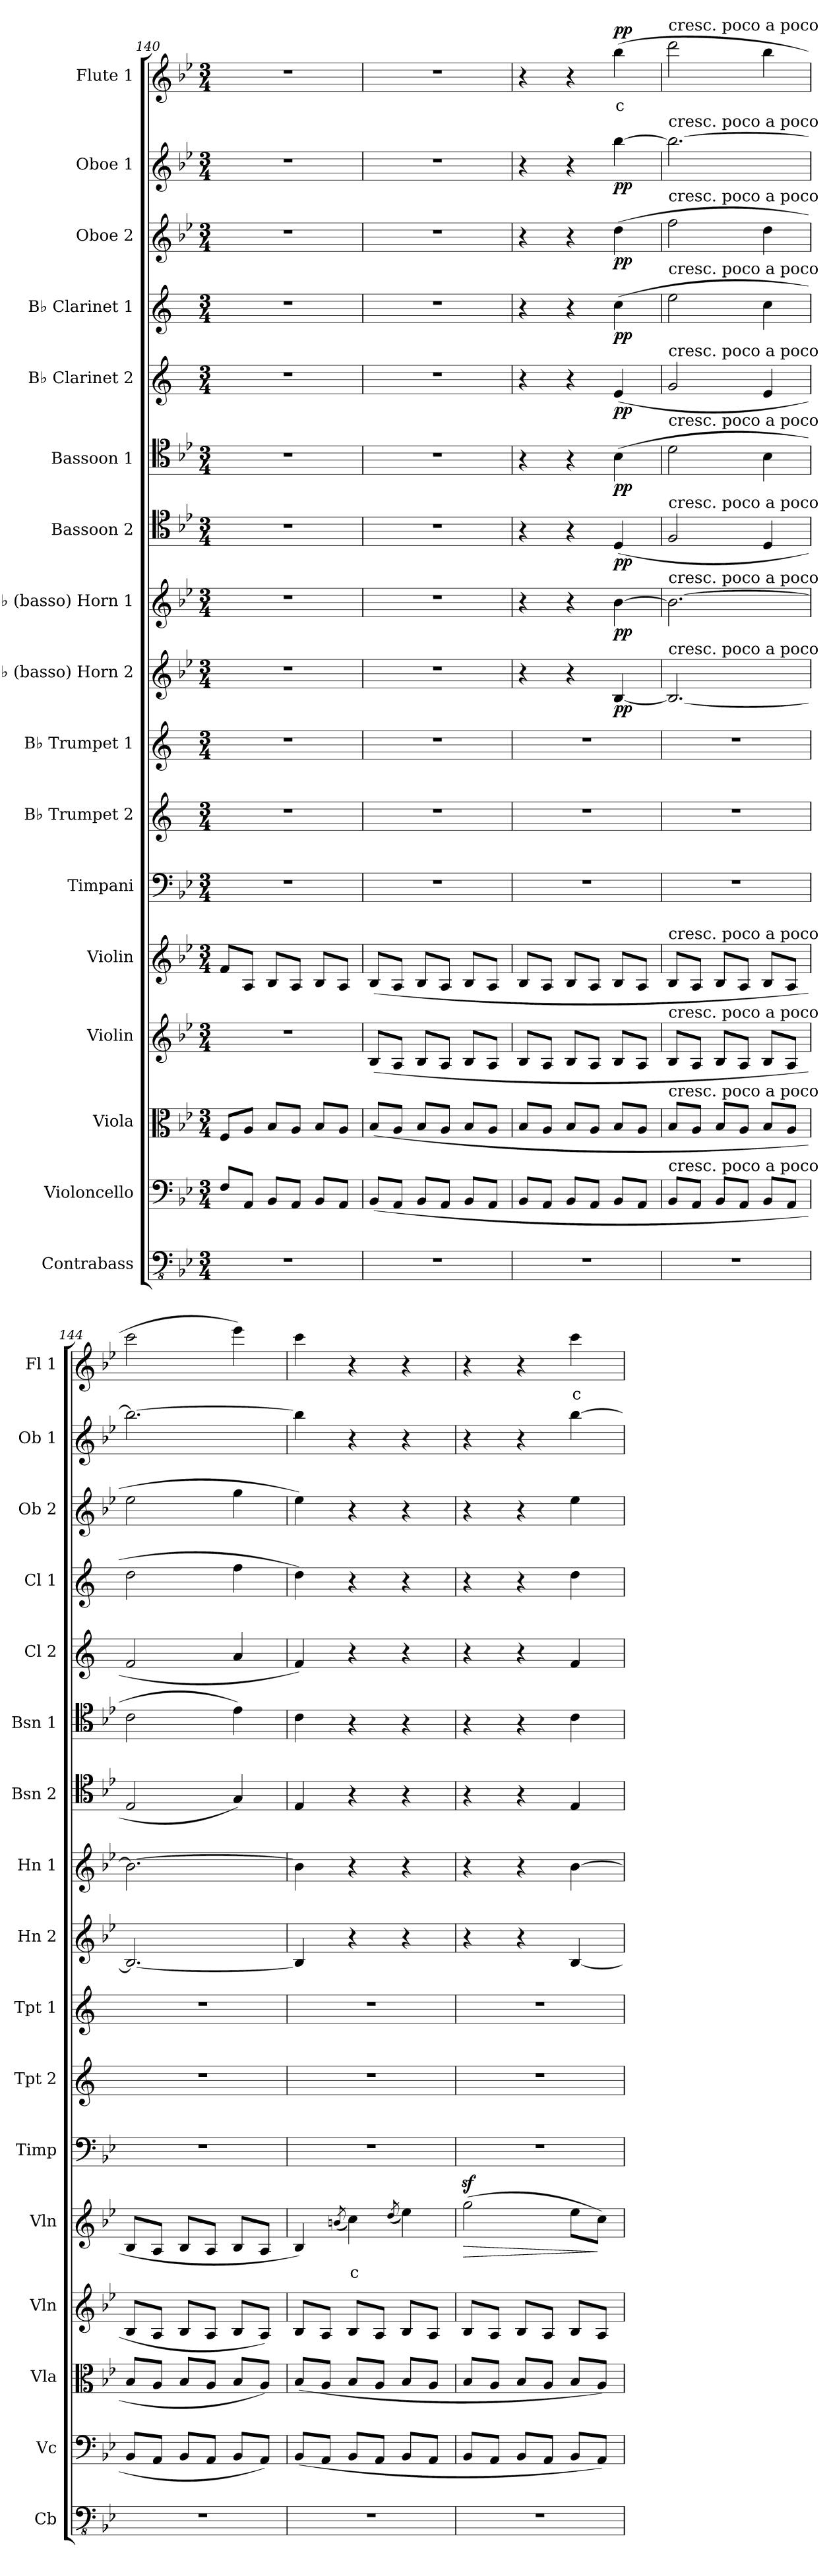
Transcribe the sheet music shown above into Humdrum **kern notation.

**kern	**kern	**kern	**kern	**kern	**text	**dynam	**kern	**kern	**kern	**kern	**dynam	**kern	**dynam	**kern	**dynam	**kern	**dynam	**kern	**dynam	**kern	**dynam	**kern	**dynam	**kern	**dynam	**kern	**text	**dynam
*part17	*part16	*part15	*part14	*part13	*part13	*part13	*part12	*part11	*part10	*part9	*part9	*part8	*part8	*part7	*part7	*part6	*part6	*part5	*part5	*part4	*part4	*part3	*part3	*part2	*part2	*part1	*part1	*part1
*staff17	*staff16	*staff15	*staff14	*staff13	*staff13	*staff13	*staff12	*staff11	*staff10	*staff9	*staff9	*staff8	*staff8	*staff7	*staff7	*staff6	*staff6	*staff5	*staff5	*staff4	*staff4	*staff3	*staff3	*staff2	*staff2	*staff1	*staff1	*staff1
*I"Contrabass	*I"Violoncello	*I"Viola	*I"Violin	*I"Violin	*	*	*I"Timpani	*I"B♭ Trumpet 2	*I"B♭ Trumpet 1	*I"B♭ (basso) Horn 2	*	*I"B♭ (basso) Horn 1	*	*I"Bassoon 2	*	*I"Bassoon 1	*	*I"B♭ Clarinet 2	*	*I"B♭ Clarinet 1	*	*I"Oboe 2	*	*I"Oboe 1	*	*I"Flute 1	*	*
*I'Cb	*I'Vc	*I'Vla	*I'Vln	*I'Vln	*	*	*I'Timp	*I'Tpt 2	*I'Tpt 1	*I'Hn 2	*	*I'Hn 1	*	*I'Bsn 2	*	*I'Bsn 1	*	*I'Cl 2	*	*I'Cl 1	*	*I'Ob 2	*	*I'Ob 1	*	*I'Fl 1	*	*
*clefFv4	*clefF4	*clefC3	*clefG2	*clefG2	*	*	*clefF4	*clefG2	*clefG2	*clefG2	*	*clefG2	*	*clefC4	*	*clefC4	*	*clefG2	*	*clefG2	*	*clefG2	*	*clefG2	*	*clefG2	*	*
*	*	*	*	*	*	*	*	*ITrd1c2	*ITrd1c2	*ITrd8c14	*	*ITrd8c14	*	*	*	*	*	*ITrd1c2	*	*ITrd1c2	*	*	*	*	*	*	*	*
*k[b-e-]	*k[b-e-]	*k[b-e-]	*k[b-e-]	*k[b-e-]	*	*	*k[b-e-]	*k[b-e-]	*k[b-e-]	*k[b-e-]	*	*k[b-e-]	*	*k[b-e-]	*	*k[b-e-]	*	*k[b-e-]	*	*k[b-e-]	*	*k[b-e-]	*	*k[b-e-]	*	*k[b-e-]	*	*
*M3/4	*M3/4	*M3/4	*M3/4	*M3/4	*	*	*M3/4	*M3/4	*M3/4	*M3/4	*	*M3/4	*	*M3/4	*	*M3/4	*	*M3/4	*	*M3/4	*	*M3/4	*	*M3/4	*	*M3/4	*	*
=140	=140	=140	=140	=140	=140	=140	=140	=140	=140	=140	=140	=140	=140	=140	=140	=140	=140	=140	=140	=140	=140	=140	=140	=140	=140	=140	=140	=140
2.r	8F/L	8F/L	2.r	8f/L	.	.	2.r	2.r	2.r	2.r	.	2.r	.	2.r	.	2.r	.	2.r	.	2.r	.	2.r	.	2.r	.	2.r	.	.
.	8AA/J	8A/J	.	8A/J	.	.	.	.	.	.	.	.	.	.	.	.	.	.	.	.	.	.	.	.	.	.	.	.
.	8BB-/L	8B-/L	.	8B-/L	.	.	.	.	.	.	.	.	.	.	.	.	.	.	.	.	.	.	.	.	.	.	.	.
.	8AA/J	8A/J	.	8A/J	.	.	.	.	.	.	.	.	.	.	.	.	.	.	.	.	.	.	.	.	.	.	.	.
.	8BB-/L	8B-/L	.	8B-/L	.	.	.	.	.	.	.	.	.	.	.	.	.	.	.	.	.	.	.	.	.	.	.	.
.	8AA/J	8A/J	.	8A/J	.	.	.	.	.	.	.	.	.	.	.	.	.	.	.	.	.	.	.	.	.	.	.	.
=141	=141	=141	=141	=141	=141	=141	=141	=141	=141	=141	=141	=141	=141	=141	=141	=141	=141	=141	=141	=141	=141	=141	=141	=141	=141	=141	=141	=141
2.r	(>8BB-/L	(>8B-/L	(>8B-/L	(>8B-/L	.	.	2.r	2.r	2.r	2.r	.	2.r	.	2.r	.	2.r	.	2.r	.	2.r	.	2.r	.	2.r	.	2.r	.	.
.	8AA/J	8A/J	8A/J	8A/J	.	.	.	.	.	.	.	.	.	.	.	.	.	.	.	.	.	.	.	.	.	.	.	.
.	8BB-/L	8B-/L	8B-/L	8B-/L	.	.	.	.	.	.	.	.	.	.	.	.	.	.	.	.	.	.	.	.	.	.	.	.
.	8AA/J	8A/J	8A/J	8A/J	.	.	.	.	.	.	.	.	.	.	.	.	.	.	.	.	.	.	.	.	.	.	.	.
.	8BB-/L	8B-/L	8B-/L	8B-/L	.	.	.	.	.	.	.	.	.	.	.	.	.	.	.	.	.	.	.	.	.	.	.	.
.	8AA/J	8A/J	8A/J	8A/J	.	.	.	.	.	.	.	.	.	.	.	.	.	.	.	.	.	.	.	.	.	.	.	.
=142	=142	=142	=142	=142	=142	=142	=142	=142	=142	=142	=142	=142	=142	=142	=142	=142	=142	=142	=142	=142	=142	=142	=142	=142	=142	=142	=142	=142
2.r	8BB-/L	8B-/L	8B-/L	8B-/L	.	.	2.r	2.r	2.r	4r	.	4r	.	4r	.	4r	.	4r	.	4r	.	4r	.	4r	.	4r	.	.
.	8AA/J	8A/J	8A/J	8A/J	.	.	.	.	.	.	.	.	.	.	.	.	.	.	.	.	.	.	.	.	.	.	.	.
.	8BB-/L	8B-/L	8B-/L	8B-/L	.	.	.	.	.	4r	.	4r	.	4r	.	4r	.	4r	.	4r	.	4r	.	4r	.	4r	.	.
.	8AA/J	8A/J	8A/J	8A/J	.	.	.	.	.	.	.	.	.	.	.	.	.	.	.	.	.	.	.	.	.	.	.	.
!	!	!	!	!	!	!	!	!	!	!	!LO:DY:b	!	!LO:DY:b	!	!LO:DY:b	!	!LO:DY:b	!	!LO:DY:b	!	!LO:DY:b	!	!LO:DY:b	!	!LO:DY:b	!	!LO:LY:b:color=#FF0000	!LO:DY:b
.	8BB-/L	8B-/L	8B-/L	8B-/L	.	.	.	.	.	[4BB-/	pp	[4B-\	pp	(>4D/	pp	(>4B-\	pp	(>4d/	pp	(>4b-\	pp	(>4dd\	pp	[4bb-\	pp	(>4bb-\	c	pp
.	8AA/J	8A/J	8A/J	8A/J	.	.	.	.	.	.	.	.	.	.	.	.	.	.	.	.	.	.	.	.	.	.	.	.
=143	=143	=143	=143	=143	=143	=143	=143	=143	=143	=143	=143	=143	=143	=143	=143	=143	=143	=143	=143	=143	=143	=143	=143	=143	=143	=143	=143	=143
!	!	!	!	!	!	!	!	!	!	!	!	!	!	!	!	!	!	!	!	!	!	!	!	!	!	!LO:TX:a:t=cresc. poco a poco	!	!
!	!	!	!	!	!	!	!	!	!	!	!	!	!	!	!	!	!	!	!	!	!	!	!	!LO:TX:a:t=cresc. poco a poco	!	!	!	!
!	!	!	!	!	!	!	!	!	!	!	!	!	!	!	!	!	!	!	!	!	!	!LO:TX:a:t=cresc. poco a poco	!	!	!	!	!	!
!	!	!	!	!	!	!	!	!	!	!	!	!	!	!	!	!	!	!	!	!LO:TX:a:t=cresc. poco a poco	!	!	!	!	!	!	!	!
!	!	!	!	!	!	!	!	!	!	!	!	!	!	!	!	!	!	!LO:TX:a:t=cresc. poco a poco	!	!	!	!	!	!	!	!	!	!
!	!	!	!	!	!	!	!	!	!	!	!	!	!	!	!	!LO:TX:a:t=cresc. poco a poco	!	!	!	!	!	!	!	!	!	!	!	!
!	!	!	!	!	!	!	!	!	!	!	!	!	!	!LO:TX:a:t=cresc. poco a poco	!	!	!	!	!	!	!	!	!	!	!	!	!	!
!	!	!	!	!	!	!	!	!	!	!	!	!LO:TX:a:t=cresc. poco a poco	!	!	!	!	!	!	!	!	!	!	!	!	!	!	!	!
!	!	!	!	!	!	!	!	!	!	!LO:TX:a:t=cresc. poco a poco	!	!	!	!	!	!	!	!	!	!	!	!	!	!	!	!	!	!
!	!	!	!	!LO:TX:a:t=cresc. poco a poco	!	!	!	!	!	!	!	!	!	!	!	!	!	!	!	!	!	!	!	!	!	!	!	!
!	!	!	!LO:TX:a:t=cresc. poco a poco	!	!	!	!	!	!	!	!	!	!	!	!	!	!	!	!	!	!	!	!	!	!	!	!	!
!	!	!LO:TX:a:t=cresc. poco a poco	!	!	!	!	!	!	!	!	!	!	!	!	!	!	!	!	!	!	!	!	!	!	!	!	!	!
!	!LO:TX:a:t=cresc. poco a poco	!	!	!	!	!	!	!	!	!	!	!	!	!	!	!	!	!	!	!	!	!	!	!	!	!	!	!
2.r	8BB-/L	8B-/L	8B-/L	8B-/L	.	.	2.r	2.r	2.r	2.BB-/_	.	2.B-\_	.	2F/	.	2d\	.	2f/	.	2dd\	.	2ff\	.	2.bb-\_	.	2ddd\	.	.
.	8AA/J	8A/J	8A/J	8A/J	.	.	.	.	.	.	.	.	.	.	.	.	.	.	.	.	.	.	.	.	.	.	.	.
.	8BB-/L	8B-/L	8B-/L	8B-/L	.	.	.	.	.	.	.	.	.	.	.	.	.	.	.	.	.	.	.	.	.	.	.	.
.	8AA/J	8A/J	8A/J	8A/J	.	.	.	.	.	.	.	.	.	.	.	.	.	.	.	.	.	.	.	.	.	.	.	.
.	8BB-/L	8B-/L	8B-/L	8B-/L	.	.	.	.	.	.	.	.	.	4D/	.	4B-\	.	4d/	.	4b-\	.	4dd\	.	.	.	4bb-\	.	.
.	8AA/J	8A/J	8A/J	8A/J	.	.	.	.	.	.	.	.	.	.	.	.	.	.	.	.	.	.	.	.	.	.	.	.
!!LO:PB:g=z
=144	=144	=144	=144	=144	=144	=144	=144	=144	=144	=144	=144	=144	=144	=144	=144	=144	=144	=144	=144	=144	=144	=144	=144	=144	=144	=144	=144	=144
2.r	8BB-/L	8B-/L	8B-/L	8B-/L	.	.	2.r	2.r	2.r	2.BB-/_	.	2.B-\_	.	2E-/	.	2c\	.	2e-/	.	2cc\	.	2ee-\	.	2.bb-\_	.	2ccc\	.	.
.	8AA/J	8A/J	8A/J	8A/J	.	.	.	.	.	.	.	.	.	.	.	.	.	.	.	.	.	.	.	.	.	.	.	.
.	8BB-/L	8B-/L	8B-/L	8B-/L	.	.	.	.	.	.	.	.	.	.	.	.	.	.	.	.	.	.	.	.	.	.	.	.
.	8AA/J	8A/J	8A/J	8A/J	.	.	.	.	.	.	.	.	.	.	.	.	.	.	.	.	.	.	.	.	.	.	.	.
.	8BB-/L	8B-/L	8B-/L	8B-/L	.	.	.	.	.	.	.	.	.	4G/)	.	4e-\)	.	4g/	.	4ee-\	.	4gg\	.	.	.	4eee-\)	.	.
.	8AA/J)	8A/J)	8A/J)	8A/J	.	.	.	.	.	.	.	.	.	.	.	.	.	.	.	.	.	.	.	.	.	.	.	.
=145	=145	=145	=145	=145	=145	=145	=145	=145	=145	=145	=145	=145	=145	=145	=145	=145	=145	=145	=145	=145	=145	=145	=145	=145	=145	=145	=145	=145
2.r	(>8BB-/L	(>8B-/L	8B-/L	4B-/)	.	.	2.r	2.r	2.r	4BB-/]	.	4B-\]	.	4E-/	.	4c\	.	4e-/)	.	4cc\)	.	4ee-\)	.	4bb-\]	.	4ccc\	.	.
.	8AA/J	8A/J	8A/J	.	.	.	.	.	.	.	.	.	.	.	.	.	.	.	.	.	.	.	.	.	.	.	.	.
.	.	.	.	(<8qbn/	.	.	.	.	.	.	.	.	.	.	.	.	.	.	.	.	.	.	.	.	.	.	.	.
!	!	!	!	!	!LO:LY:b:color=#FF0000	!	!	!	!	!	!	!	!	!	!	!	!	!	!	!	!	!	!	!	!	!	!	!
.	8BB-/L	8B-/L	8B-/L	4cc\)	c	.	.	.	.	4r	.	4r	.	4r	.	4r	.	4r	.	4r	.	4r	.	4r	.	4r	.	.
.	8AA/J	8A/J	8A/J	.	.	.	.	.	.	.	.	.	.	.	.	.	.	.	.	.	.	.	.	.	.	.	.	.
.	.	.	.	(<8qdd/	.	.	.	.	.	.	.	.	.	.	.	.	.	.	.	.	.	.	.	.	.	.	.	.
.	8BB-/L	8B-/L	8B-/L	4ee-\)	.	.	.	.	.	4r	.	4r	.	4r	.	4r	.	4r	.	4r	.	4r	.	4r	.	4r	.	.
.	8AA/J	8A/J	8A/J	.	.	.	.	.	.	.	.	.	.	.	.	.	.	.	.	.	.	.	.	.	.	.	.	.
=146	=146	=146	=146	=146	=146	=146	=146	=146	=146	=146	=146	=146	=146	=146	=146	=146	=146	=146	=146	=146	=146	=146	=146	=146	=146	=146	=146	=146
!	!	!	!	!	!	!LO:HP:b	!	!	!	!	!	!	!	!	!	!	!	!	!	!	!	!	!	!	!	!	!	!
2.r	8BB-/L	8B-/L	8B-/L	(>2ggz<\	.	>	2.r	2.r	2.r	4r	.	4r	.	4r	.	4r	.	4r	.	4r	.	4r	.	4r	.	4r	.	.
.	8AA/J	8A/J	8A/J	.	.	.	.	.	.	.	.	.	.	.	.	.	.	.	.	.	.	.	.	.	.	.	.	.
.	8BB-/L	8B-/L	8B-/L	.	.	.	.	.	.	4r	.	4r	.	4r	.	4r	.	4r	.	4r	.	4r	.	4r	.	4r	.	.
.	8AA/J	8A/J	8A/J	.	.	.	.	.	.	.	.	.	.	.	.	.	.	.	.	.	.	.	.	.	.	.	.	.
!	!	!	!	!	!	!	!	!	!	!	!	!	!	!	!	!	!	!	!	!	!	!	!	!	!	!	!LO:LY:b:color=#FF0000	!
.	8BB-/L	8B-/L	8B-/L	8ee-\L	.	.	.	.	.	[4BB-/	.	[4B-\	.	4E-/	.	4c\	.	4e-/	.	4cc\	.	4ee-\	.	[4bb-\	.	4ccc\	c	.
.	8AA/J)	8A/J)	8A/J	8cc\J)	.	]	.	.	.	.	.	.	.	.	.	.	.	.	.	.	.	.	.	.	.	.	.	.
=	=	=	=	=	=	=	=	=	=	=	=	=	=	=	=	=	=	=	=	=	=	=	=	=	=	=	=	=
*-	*-	*-	*-	*-	*-	*-	*-	*-	*-	*-	*-	*-	*-	*-	*-	*-	*-	*-	*-	*-	*-	*-	*-	*-	*-	*-	*-	*-
